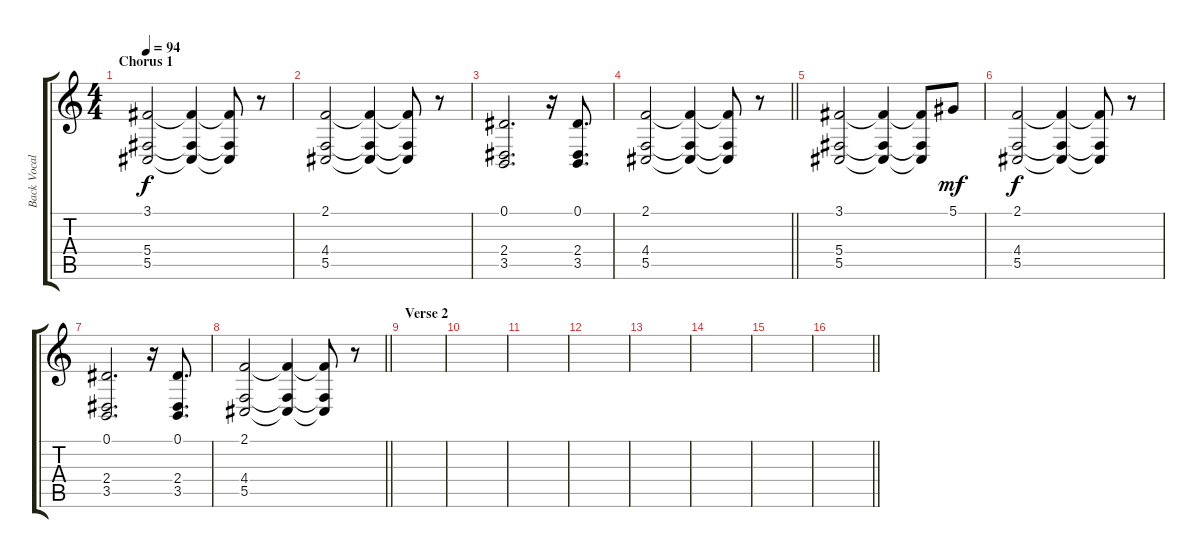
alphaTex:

\track ("Back Vocals" "Back Vocal") {instrument bassoon}
\staff {score tabs}
\tuning (Eb4 Bb3 Gb3 Db3 Ab2 Eb2) {hide}
\ts (4 4)
\section ("" "Chorus 1")
\tempo 94
\clef g2
\ks c
(3.1 5.4 5.5).2{dy f} (3.1{t} 5.4{t} 5.5{t}).4 (3.1{t} 5.4{t} 5.5{t}).8 r.8 |
(2.1 4.4 5.5).2 (2.1{t} 4.4{t} 5.5{t}).4 (2.1{t} 4.4{t} 5.5{t}).8 r.8 |
(0.1 2.4 3.5).2{d} r.16 (0.1 2.4 3.5).8{d} |
\barLineRight lightlight
(2.1 4.4 5.5).2 (2.1{t} 4.4{t} 5.5{t}).4 (2.1{t} 4.4{t} 5.5{t}).8 r.8 |
(3.1 5.4 5.5).2 (3.1{t} 5.4{t} 5.5{t}).4 (3.1{t} 5.4{t} 5.5{t}).8 5.1.8{dy mf} |
(2.1 4.4 5.5).2{dy f} (2.1{t} 4.4{t} 5.5{t}).4 (2.1{t} 4.4{t} 5.5{t}).8 r.8 |
(0.1 2.4 3.5).2{d} r.16 (0.1 2.4 3.5).8{d} |
\barLineRight lightlight
(2.1 4.4 5.5).2 (2.1{t} 4.4{t} 5.5{t}).4 (2.1{t} 4.4{t} 5.5{t}).8 r.8 |
\section ("" "Verse 2")
|
|
|
|
|
|
|
\barLineRight lightlight
